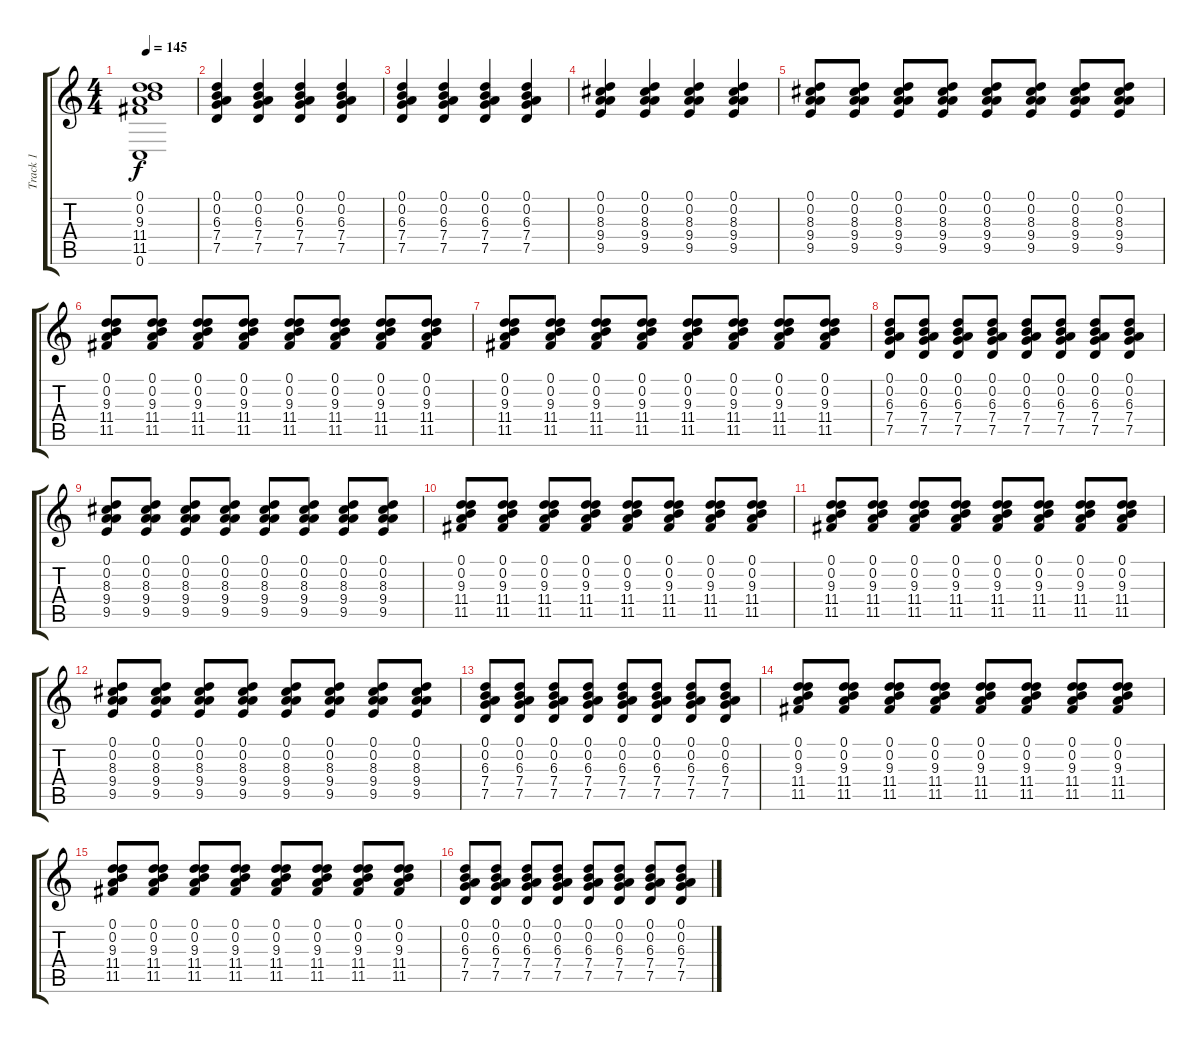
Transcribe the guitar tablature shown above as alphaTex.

\track ("Track 1" "Track 1") {instrument distortionguitar}
\staff {score tabs}
\tuning (D4 A3 F3 C3 G2 C2) {hide}
\ts (4 4)
\tempo 145
\clef g2
\ks c
(0.1{t} 0.2{t} 9.3{t} 11.4{t} 11.5{t} 0.6).1{dy f} |
(0.1 0.2 6.3 7.4 7.5).4 (0.1 0.2 6.3 7.4 7.5).4 (0.1 0.2 6.3 7.4 7.5).4 (0.1 0.2 6.3 7.4 7.5).4 |
(0.1 0.2 6.3 7.4 7.5).4 (0.1 0.2 6.3 7.4 7.5).4 (0.1 0.2 6.3 7.4 7.5).4 (0.1 0.2 6.3 7.4 7.5).4 |
(0.1 0.2 8.3 9.4 9.5).4{instrument distortionguitar} (0.1 0.2 8.3 9.4 9.5).4 (0.1 0.2 8.3 9.4 9.5).4 (0.1 0.2 8.3 9.4 9.5).4 |
(0.1 0.2 8.3 9.4 9.5).8 (0.1 0.2 8.3 9.4 9.5).8 (0.1 0.2 8.3 9.4 9.5).8 (0.1 0.2 8.3 9.4 9.5).8 (0.1 0.2 8.3 9.4 9.5).8 (0.1 0.2 8.3 9.4 9.5).8 (0.1 0.2 8.3 9.4 9.5).8 (0.1 0.2 8.3 9.4 9.5).8 |
(0.1 0.2 9.3 11.4 11.5).8{instrument distortionguitar} (0.1 0.2 9.3 11.4 11.5).8 (0.1 0.2 9.3 11.4 11.5).8 (0.1 0.2 9.3 11.4 11.5).8 (0.1 0.2 9.3 11.4 11.5).8 (0.1 0.2 9.3 11.4 11.5).8 (0.1 0.2 9.3 11.4 11.5).8 (0.1 0.2 9.3 11.4 11.5).8 |
(0.1 0.2 9.3 11.4 11.5).8 (0.1 0.2 9.3 11.4 11.5).8 (0.1 0.2 9.3 11.4 11.5).8 (0.1 0.2 9.3 11.4 11.5).8 (0.1 0.2 9.3 11.4 11.5).8 (0.1 0.2 9.3 11.4 11.5).8 (0.1 0.2 9.3 11.4 11.5).8 (0.1 0.2 9.3 11.4 11.5).8 |
(0.1 0.2 6.3 7.4 7.5).8 (0.1 0.2 6.3 7.4 7.5).8 (0.1 0.2 6.3 7.4 7.5).8 (0.1 0.2 6.3 7.4 7.5).8 (0.1 0.2 6.3 7.4 7.5).8 (0.1 0.2 6.3 7.4 7.5).8 (0.1 0.2 6.3 7.4 7.5).8 (0.1 0.2 6.3 7.4 7.5).8 |
(0.1 0.2 8.3 9.4 9.5).8 (0.1 0.2 8.3 9.4 9.5).8 (0.1 0.2 8.3 9.4 9.5).8 (0.1 0.2 8.3 9.4 9.5).8 (0.1 0.2 8.3 9.4 9.5).8 (0.1 0.2 8.3 9.4 9.5).8 (0.1 0.2 8.3 9.4 9.5).8 (0.1 0.2 8.3 9.4 9.5).8 |
(0.1 0.2 9.3 11.4 11.5).8 (0.1 0.2 9.3 11.4 11.5).8 (0.1 0.2 9.3 11.4 11.5).8 (0.1 0.2 9.3 11.4 11.5).8 (0.1 0.2 9.3 11.4 11.5).8 (0.1 0.2 9.3 11.4 11.5).8 (0.1 0.2 9.3 11.4 11.5).8 (0.1 0.2 9.3 11.4 11.5).8 |
(0.1 0.2 9.3 11.4 11.5).8 (0.1 0.2 9.3 11.4 11.5).8 (0.1 0.2 9.3 11.4 11.5).8 (0.1 0.2 9.3 11.4 11.5).8 (0.1 0.2 9.3 11.4 11.5).8 (0.1 0.2 9.3 11.4 11.5).8 (0.1 0.2 9.3 11.4 11.5).8 (0.1 0.2 9.3 11.4 11.5).8 |
(0.1 0.2 8.3 9.4 9.5).8 (0.1 0.2 8.3 9.4 9.5).8 (0.1 0.2 8.3 9.4 9.5).8 (0.1 0.2 8.3 9.4 9.5).8 (0.1 0.2 8.3 9.4 9.5).8 (0.1 0.2 8.3 9.4 9.5).8 (0.1 0.2 8.3 9.4 9.5).8 (0.1 0.2 8.3 9.4 9.5).8 |
(0.1 0.2 6.3 7.4 7.5).8 (0.1 0.2 6.3 7.4 7.5).8 (0.1 0.2 6.3 7.4 7.5).8 (0.1 0.2 6.3 7.4 7.5).8 (0.1 0.2 6.3 7.4 7.5).8 (0.1 0.2 6.3 7.4 7.5).8 (0.1 0.2 6.3 7.4 7.5).8 (0.1 0.2 6.3 7.4 7.5).8 |
(0.1 0.2 9.3 11.4 11.5).8{instrument distortionguitar} (0.1 0.2 9.3 11.4 11.5).8 (0.1 0.2 9.3 11.4 11.5).8 (0.1 0.2 9.3 11.4 11.5).8 (0.1 0.2 9.3 11.4 11.5).8 (0.1 0.2 9.3 11.4 11.5).8 (0.1 0.2 9.3 11.4 11.5).8 (0.1 0.2 9.3 11.4 11.5).8 |
(0.1 0.2 9.3 11.4 11.5).8 (0.1 0.2 9.3 11.4 11.5).8 (0.1 0.2 9.3 11.4 11.5).8 (0.1 0.2 9.3 11.4 11.5).8 (0.1 0.2 9.3 11.4 11.5).8 (0.1 0.2 9.3 11.4 11.5).8 (0.1 0.2 9.3 11.4 11.5).8 (0.1 0.2 9.3 11.4 11.5).8 |
(0.1 0.2 6.3 7.4 7.5).8 (0.1 0.2 6.3 7.4 7.5).8 (0.1 0.2 6.3 7.4 7.5).8 (0.1 0.2 6.3 7.4 7.5).8 (0.1 0.2 6.3 7.4 7.5).8 (0.1 0.2 6.3 7.4 7.5).8 (0.1 0.2 6.3 7.4 7.5).8 (0.1 0.2 6.3 7.4 7.5).8
